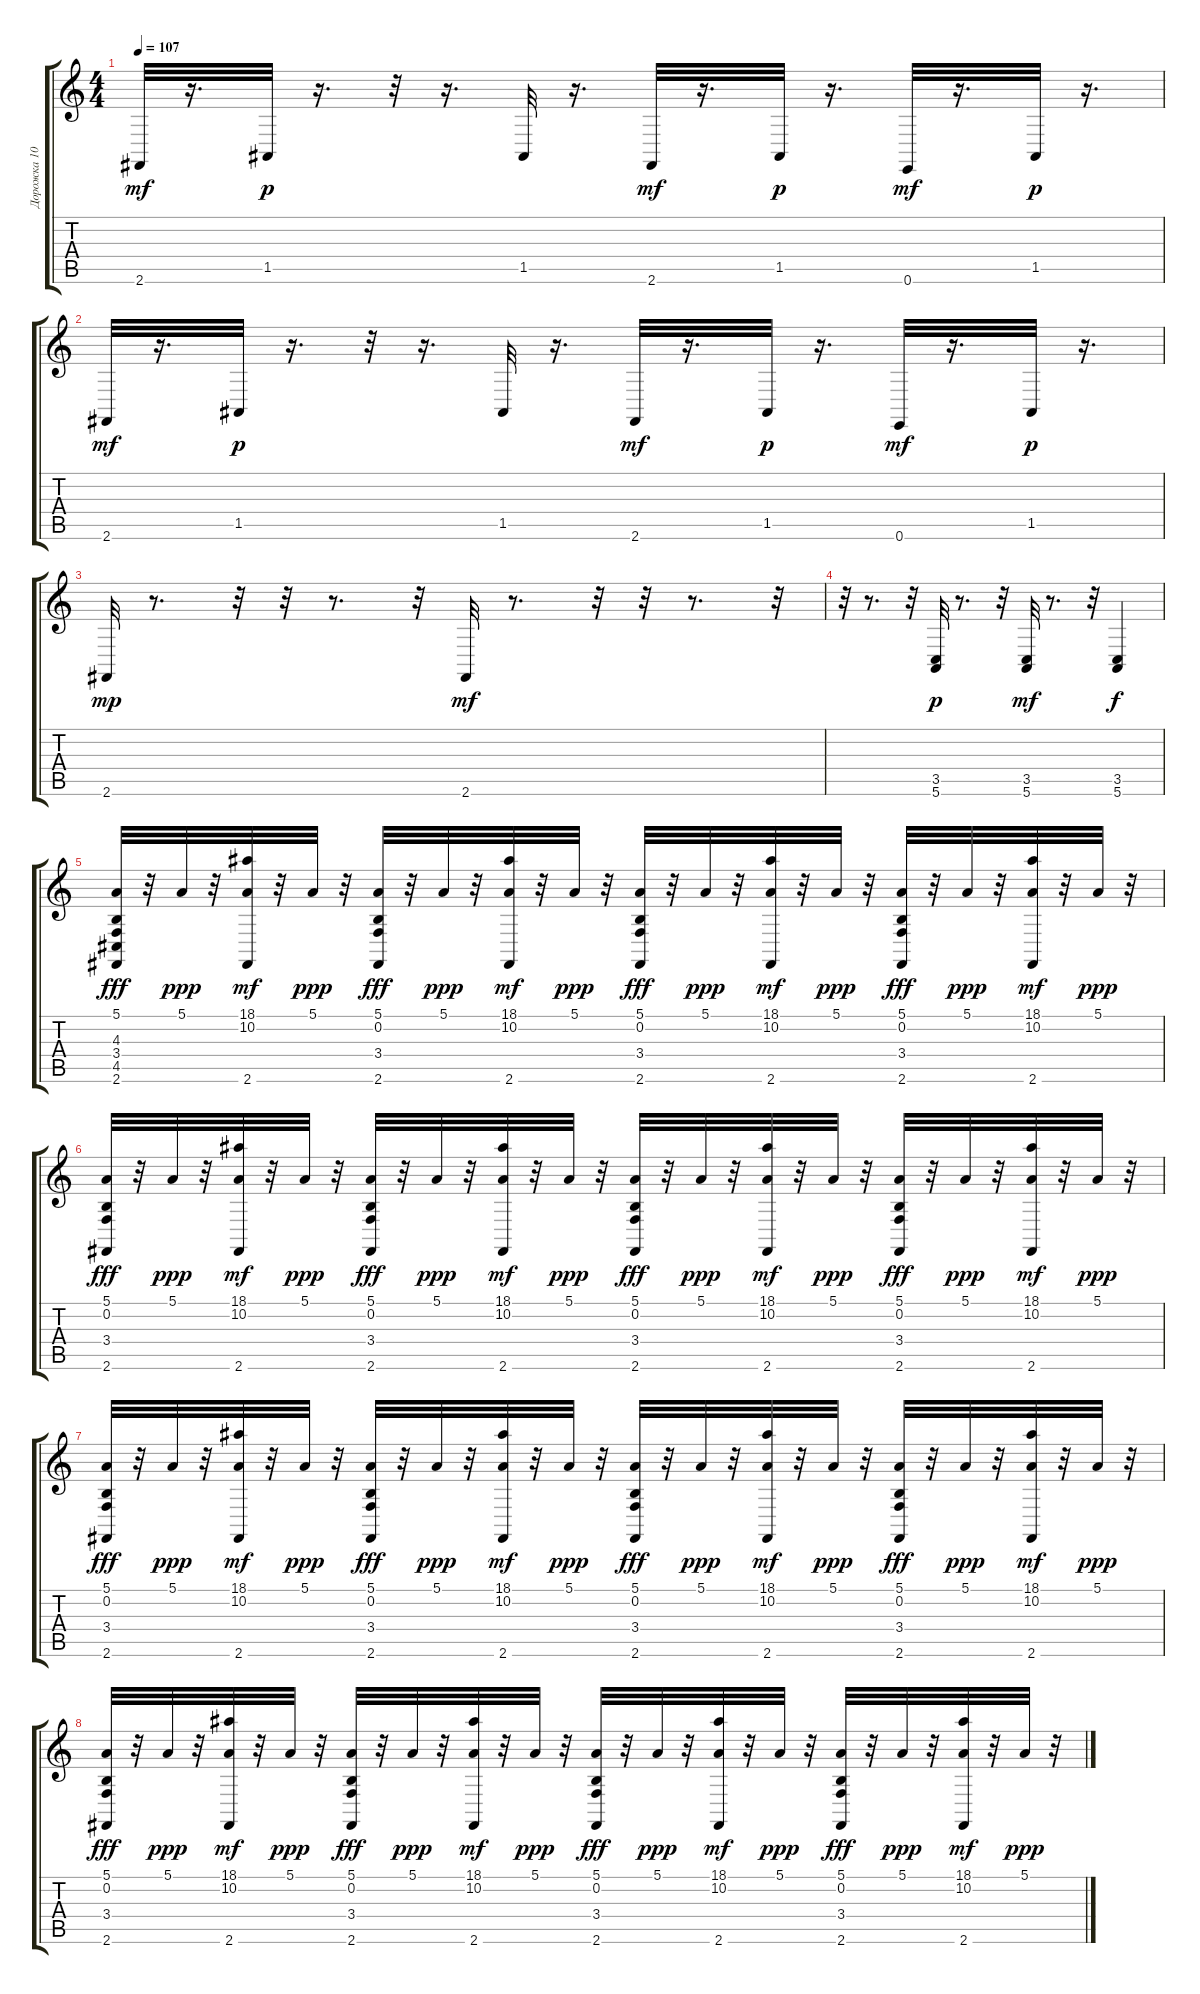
\track ("Дорожка 10" "Дорожка 10") {instrument acousticgrandpiano}
\staff {score tabs}
\tuning (E4 B3 G3 D3 A2 E2) {hide}
\ts (4 4)
\tempo 107
\clef g2
\ks c
2.6.32{dy mf} r.16{d} 1.5.32{dy p} r.16{d} r.32 r.16{d} 1.5.32 r.16{d} 2.6.32{dy mf} r.16{d} 1.5.32{dy p} r.16{d} 0.6.32{dy mf} r.16{d} 1.5.32{dy p} r.16{d} |
2.6.32{dy mf} r.16{d} 1.5.32{dy p} r.16{d} r.32 r.16{d} 1.5.32 r.16{d} 2.6.32{dy mf} r.16{d} 1.5.32{dy p} r.16{d} 0.6.32{dy mf} r.16{d} 1.5.32{dy p} r.16{d} |
2.6.32{dy mp} r.8{d} r.32 r.32 r.8{d} r.32 2.6.32{dy mf} r.8{d} r.32 r.32 r.8{d} r.32 |
r.32 r.8{d} r.32 (3.5 5.6).32{dy p} r.8{d} r.32 (3.5 5.6).32{dy mf} r.8{d} r.32 (3.5 5.6).4{dy f} |
(5.1 4.3 3.4 4.5 2.6).32{dy fff} r.32 5.1.32{dy ppp} r.32 (18.1 10.2 2.6).32{dy mf} r.32 5.1.32{dy ppp} r.32 (5.1 0.2 3.4 2.6).32{dy fff} r.32 5.1.32{dy ppp} r.32 (18.1 10.2 2.6).32{dy mf} r.32 5.1.32{dy ppp} r.32 (5.1 0.2 3.4 2.6).32{dy fff} r.32 5.1.32{dy ppp} r.32 (18.1 10.2 2.6).32{dy mf} r.32 5.1.32{dy ppp} r.32 (5.1 0.2 3.4 2.6).32{dy fff} r.32 5.1.32{dy ppp} r.32 (18.1 10.2 2.6).32{dy mf} r.32 5.1.32{dy ppp} r.32 |
(5.1 0.2 3.4 2.6).32{dy fff} r.32 5.1.32{dy ppp} r.32 (18.1 10.2 2.6).32{dy mf} r.32 5.1.32{dy ppp} r.32 (5.1 0.2 3.4 2.6).32{dy fff} r.32 5.1.32{dy ppp} r.32 (18.1 10.2 2.6).32{dy mf} r.32 5.1.32{dy ppp} r.32 (5.1 0.2 3.4 2.6).32{dy fff} r.32 5.1.32{dy ppp} r.32 (18.1 10.2 2.6).32{dy mf} r.32 5.1.32{dy ppp} r.32 (5.1 0.2 3.4 2.6).32{dy fff} r.32 5.1.32{dy ppp} r.32 (18.1 10.2 2.6).32{dy mf} r.32 5.1.32{dy ppp} r.32 |
(5.1 0.2 3.4 2.6).32{dy fff} r.32 5.1.32{dy ppp} r.32 (18.1 10.2 2.6).32{dy mf} r.32 5.1.32{dy ppp} r.32 (5.1 0.2 3.4 2.6).32{dy fff} r.32 5.1.32{dy ppp} r.32 (18.1 10.2 2.6).32{dy mf} r.32 5.1.32{dy ppp} r.32 (5.1 0.2 3.4 2.6).32{dy fff} r.32 5.1.32{dy ppp} r.32 (18.1 10.2 2.6).32{dy mf} r.32 5.1.32{dy ppp} r.32 (5.1 0.2 3.4 2.6).32{dy fff} r.32 5.1.32{dy ppp} r.32 (18.1 10.2 2.6).32{dy mf} r.32 5.1.32{dy ppp} r.32 |
(5.1 0.2 3.4 2.6).32{dy fff} r.32 5.1.32{dy ppp} r.32 (18.1 10.2 2.6).32{dy mf} r.32 5.1.32{dy ppp} r.32 (5.1 0.2 3.4 2.6).32{dy fff} r.32 5.1.32{dy ppp} r.32 (18.1 10.2 2.6).32{dy mf} r.32 5.1.32{dy ppp} r.32 (5.1 0.2 3.4 2.6).32{dy fff} r.32 5.1.32{dy ppp} r.32 (18.1 10.2 2.6).32{dy mf} r.32 5.1.32{dy ppp} r.32 (5.1 0.2 3.4 2.6).32{dy fff} r.32 5.1.32{dy ppp} r.32 (18.1 10.2 2.6).32{dy mf} r.32 5.1.32{dy ppp} r.32
